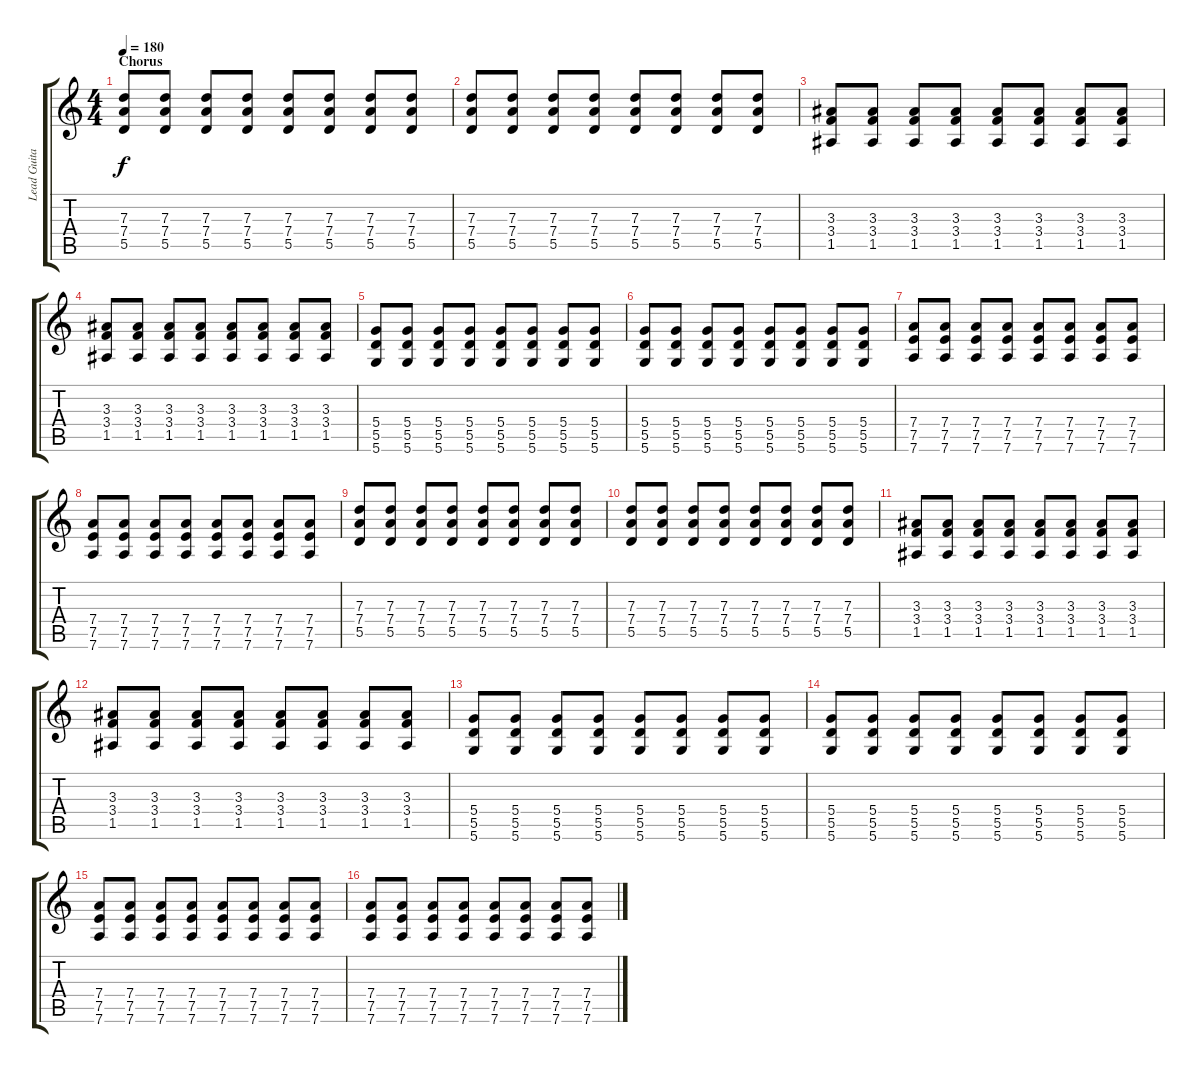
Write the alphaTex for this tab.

\track ("Lead Guitar" "Lead Guita") {instrument distortionguitar}
\staff {score tabs}
\tuning (E4 B3 G3 D3 A2 D2) {hide}
\ts (4 4)
\section ("" "Chorus")
\tempo 180
\clef g2
\ks c
(7.3 7.4 5.5).8{dy f} (7.3 7.4 5.5).8 (7.3 7.4 5.5).8 (7.3 7.4 5.5).8 (7.3 7.4 5.5).8 (7.3 7.4 5.5).8 (7.3 7.4 5.5).8 (7.3 7.4 5.5).8 |
(7.3 7.4 5.5).8 (7.3 7.4 5.5).8 (7.3 7.4 5.5).8 (7.3 7.4 5.5).8 (7.3 7.4 5.5).8 (7.3 7.4 5.5).8 (7.3 7.4 5.5).8 (7.3 7.4 5.5).8 |
(3.3 3.4 1.5).8 (3.3 3.4 1.5).8 (3.3 3.4 1.5).8 (3.3 3.4 1.5).8 (3.3 3.4 1.5).8 (3.3 3.4 1.5).8 (3.3 3.4 1.5).8 (3.3 3.4 1.5).8 |
(3.3 3.4 1.5).8 (3.3 3.4 1.5).8 (3.3 3.4 1.5).8 (3.3 3.4 1.5).8 (3.3 3.4 1.5).8 (3.3 3.4 1.5).8 (3.3 3.4 1.5).8 (3.3 3.4 1.5).8 |
(5.4 5.5 5.6).8 (5.4 5.5 5.6).8 (5.4 5.5 5.6).8 (5.4 5.5 5.6).8 (5.4 5.5 5.6).8 (5.4 5.5 5.6).8 (5.4 5.5 5.6).8 (5.4 5.5 5.6).8 |
(5.4 5.5 5.6).8 (5.4 5.5 5.6).8 (5.4 5.5 5.6).8 (5.4 5.5 5.6).8 (5.4 5.5 5.6).8 (5.4 5.5 5.6).8 (5.4 5.5 5.6).8 (5.4 5.5 5.6).8 |
(7.4 7.5 7.6).8 (7.4 7.5 7.6).8 (7.4 7.5 7.6).8 (7.4 7.5 7.6).8 (7.4 7.5 7.6).8 (7.4 7.5 7.6).8 (7.4 7.5 7.6).8 (7.4 7.5 7.6).8 |
(7.4 7.5 7.6).8 (7.4 7.5 7.6).8 (7.4 7.5 7.6).8 (7.4 7.5 7.6).8 (7.4 7.5 7.6).8 (7.4 7.5 7.6).8 (7.4 7.5 7.6).8 (7.4 7.5 7.6).8 |
(7.3 7.4 5.5).8 (7.3 7.4 5.5).8 (7.3 7.4 5.5).8 (7.3 7.4 5.5).8 (7.3 7.4 5.5).8 (7.3 7.4 5.5).8 (7.3 7.4 5.5).8 (7.3 7.4 5.5).8 |
(7.3 7.4 5.5).8 (7.3 7.4 5.5).8 (7.3 7.4 5.5).8 (7.3 7.4 5.5).8 (7.3 7.4 5.5).8 (7.3 7.4 5.5).8 (7.3 7.4 5.5).8 (7.3 7.4 5.5).8 |
(3.3 3.4 1.5).8 (3.3 3.4 1.5).8 (3.3 3.4 1.5).8 (3.3 3.4 1.5).8 (3.3 3.4 1.5).8 (3.3 3.4 1.5).8 (3.3 3.4 1.5).8 (3.3 3.4 1.5).8 |
(3.3 3.4 1.5).8 (3.3 3.4 1.5).8 (3.3 3.4 1.5).8 (3.3 3.4 1.5).8 (3.3 3.4 1.5).8 (3.3 3.4 1.5).8 (3.3 3.4 1.5).8 (3.3 3.4 1.5).8 |
(5.4 5.5 5.6).8 (5.4 5.5 5.6).8 (5.4 5.5 5.6).8 (5.4 5.5 5.6).8 (5.4 5.5 5.6).8 (5.4 5.5 5.6).8 (5.4 5.5 5.6).8 (5.4 5.5 5.6).8 |
(5.4 5.5 5.6).8 (5.4 5.5 5.6).8 (5.4 5.5 5.6).8 (5.4 5.5 5.6).8 (5.4 5.5 5.6).8 (5.4 5.5 5.6).8 (5.4 5.5 5.6).8 (5.4 5.5 5.6).8 |
(7.4 7.5 7.6).8 (7.4 7.5 7.6).8 (7.4 7.5 7.6).8 (7.4 7.5 7.6).8 (7.4 7.5 7.6).8 (7.4 7.5 7.6).8 (7.4 7.5 7.6).8 (7.4 7.5 7.6).8 |
(7.4 7.5 7.6).8 (7.4 7.5 7.6).8 (7.4 7.5 7.6).8 (7.4 7.5 7.6).8 (7.4 7.5 7.6).8 (7.4 7.5 7.6).8 (7.4 7.5 7.6).8 (7.4 7.5 7.6).8
